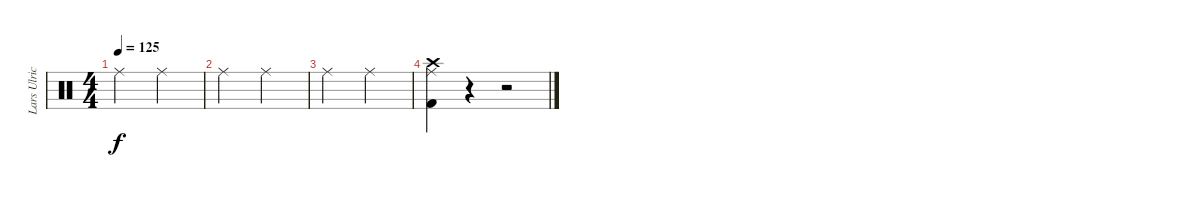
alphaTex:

\track ("Lars Ulrich (Drums)" "Lars Ulric") {instrument percussion}
\staff {score}
\articulation defaults
\ts (4 4)
\tempo 125
\clef neutral
\ks c "Ride (middle)".2{dy f} "Ride (middle)".2
|
"Ride (middle)".2 "Ride (middle)".2 |
"Ride (middle)".2 "Ride (middle)".2 |
("Crash high (hit)" "Ride (middle)" "Kick (hit) 2").4 r.4 r.2
